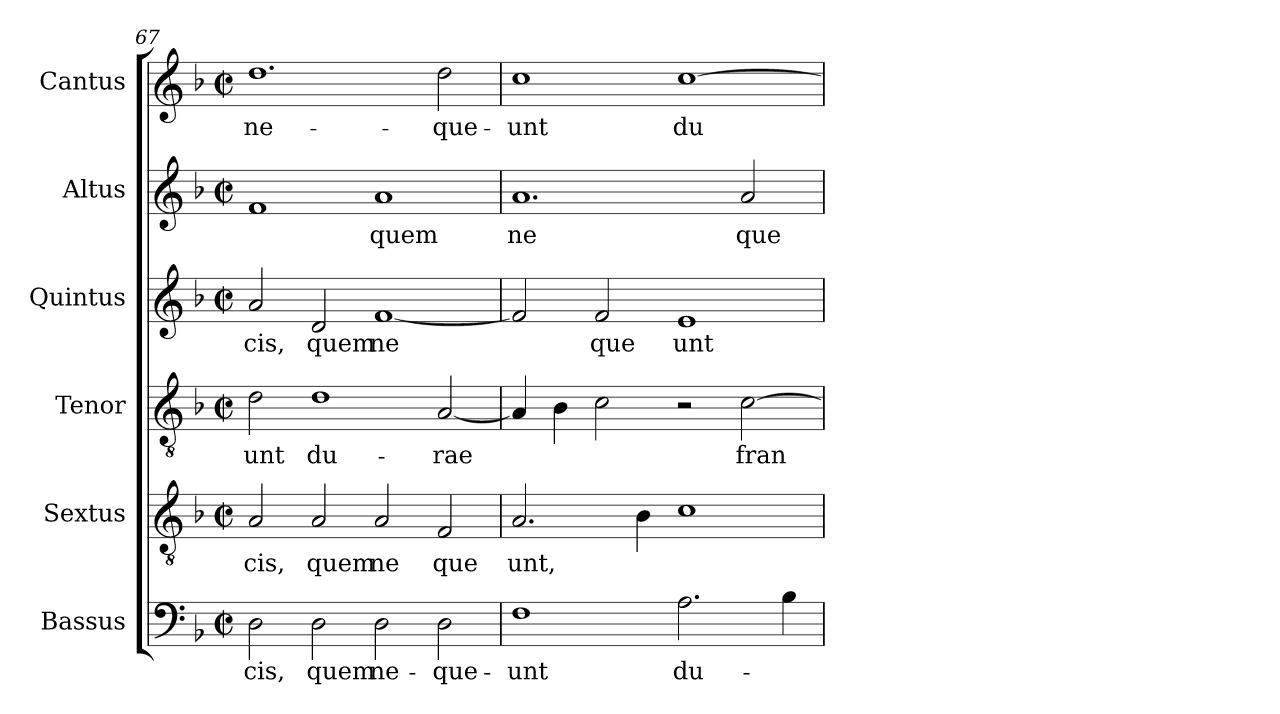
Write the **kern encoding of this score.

**kern	**text	**kern	**text	**kern	**text	**kern	**text	**kern	**text	**kern	**text
*part6	*part6	*part5	*part5	*part4	*part4	*part3	*part3	*part2	*part2	*part1	*part1
*staff6	*staff6	*staff5	*staff5	*staff4	*staff4	*staff3	*staff3	*staff2	*staff2	*staff1	*staff1
*I"Bassus	*	*I"Sextus	*	*I"Tenor	*	*I"Quintus	*	*I"Altus	*	*I"Cantus	*
*I'Bassus	*	*I'Sextus	*	*I'Tenor	*	*I'Quintus	*	*I'Altus	*	*I'Cantus	*
*clefF4	*	*clefGv2	*	*clefGv2	*	*clefG2	*	*clefG2	*	*clefG2	*
*k[b-]	*	*k[b-]	*	*k[b-]	*	*k[b-]	*	*k[b-]	*	*k[b-]	*
*F:	*	*F:	*	*F:	*	*F:	*	*F:	*	*F:	*
*M2/2	*	*M2/2	*	*M2/2	*	*M2/2	*	*M2/2	*	*M2/2	*
*met(c|)	*	*met(c|)	*	*met(c|)	*	*met(c|)	*	*met(c|)	*	*met(c|)	*
=67	=67	=67	=67	=67	=67	=67	=67	=67	=67	=67	=67
!	!LO:LY:b:cj	!	!LO:LY:b:cj	!	!LO:LY:b:cj	!	!LO:LY:b:cj	!	!	!	!LO:LY:b:cj
2D\	-cis,	2A/	cis,	2d\	-unt	2a/	cis,	1f	.	1.dd	ne-
!	!LO:LY:b:cj	!	!LO:LY:b:cj	!	!LO:LY:b:cj	!	!LO:LY:b:cj	!	!	!	!
2D\	quem	2A/	quem	1d	du-	2d/	quem	.	.	.	.
!	!LO:LY:b:cj	!	!LO:LY:b:cj	!	!	!	!LO:LY:b:cj	!	!LO:LY:b:cj	!	!
2D\	ne-	2A/	ne	.	.	[<1f	ne	1a	quem	.	.
!	!LO:LY:b:cj	!	!LO:LY:b:cj	!	!LO:LY:b	!	!	!	!	!	!LO:LY:b:cj
2D\	-que-	2F/	que	[<2A/	-rae	.	.	.	.	2dd\	-que-
=68	=68	=68	=68	=68	=68	=68	=68	=68	=68	=68	=68
!	!LO:LY:b:cj	!	!LO:LY:b	!	!	!	!	!	!LO:LY:b:cj	!	!LO:LY:b:cj
1F	-unt	2.A/	unt,	4A/]	.	2f/]	.	1.a	ne	1cc	-unt
.	.	.	.	4B-\	.	.	.	.	.	.	.
!	!	!	!	!	!	!	!LO:LY:b:cj	!	!	!	!
.	.	.	.	2c\	.	2f/	que	.	.	.	.
.	.	4B-\	.	.	.	.	.	.	.	.	.
!	!LO:LY:b	!	!	!	!	!	!LO:LY:b:cj	!	!	!	!LO:LY:b:cj
2.A\	du-	1c	.	2r	.	1e	unt	.	.	[>1cc	du-
!	!	!	!	!	!LO:LY:b	!	!	!	!LO:LY:b:cj	!	!
.	.	.	.	[>2c\	fran-	.	.	2a/	que	.	.
4B-\	.	.	.	.	.	.	.	.	.	.	.
=	=	=	=	=	=	=	=	=	=	=	=
*-	*-	*-	*-	*-	*-	*-	*-	*-	*-	*-	*-
